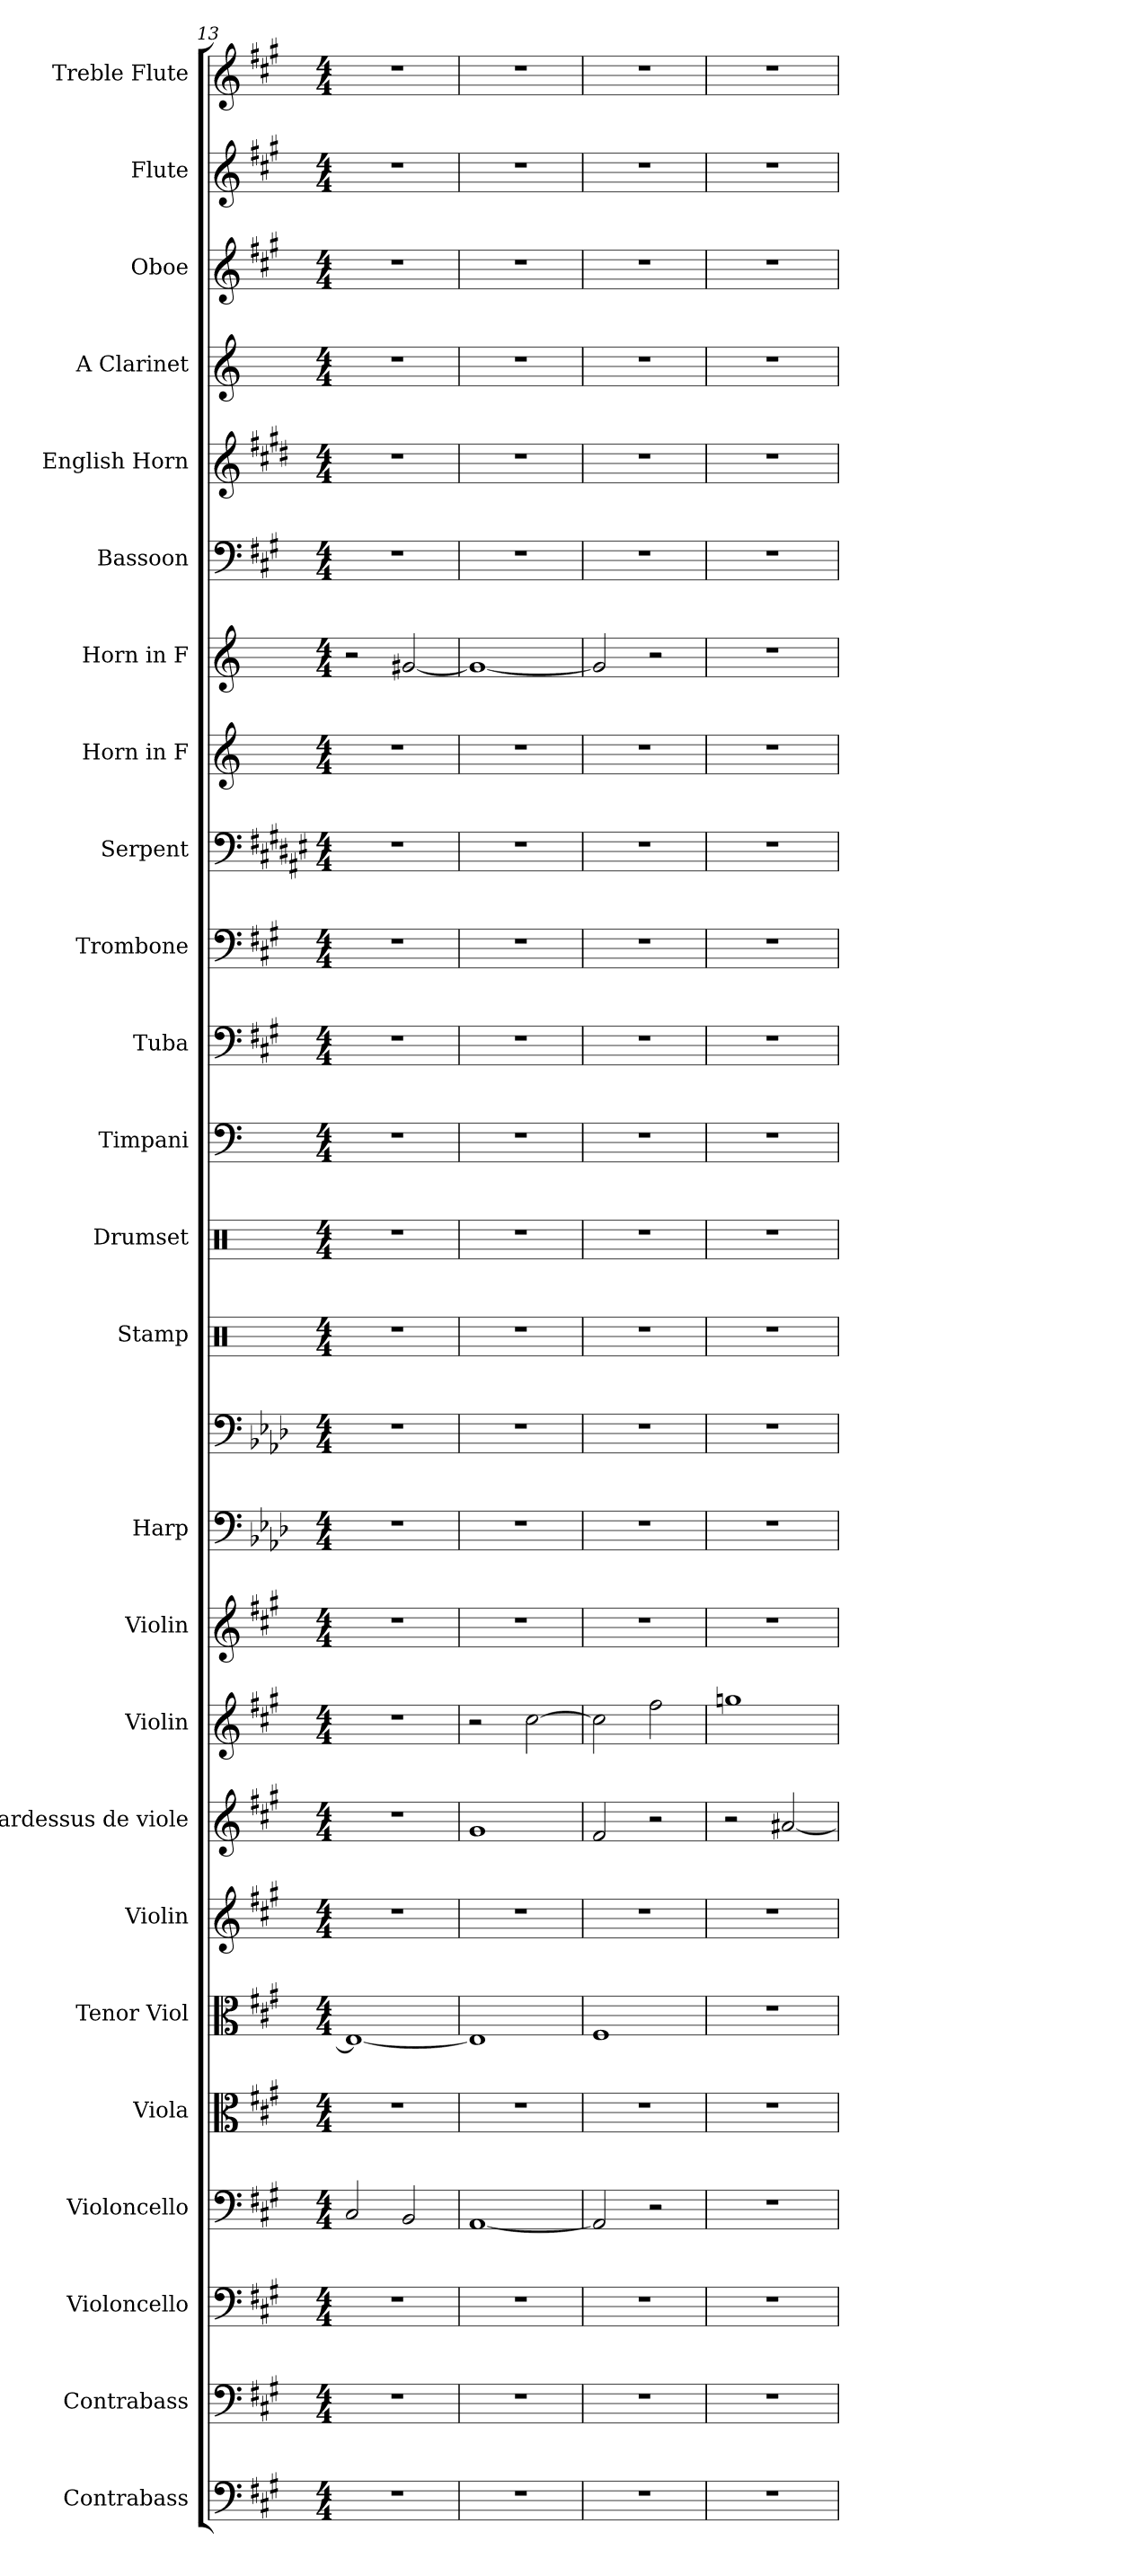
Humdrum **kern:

**kern	**kern	**kern	**kern	**kern	**kern	**kern	**kern	**kern	**kern	**kern	**kern	**kern	**kern	**kern	**kern	**kern	**kern	**kern	**kern	**kern	**kern	**kern	**kern	**kern	**kern
*part25	*part24	*part23	*part22	*part21	*part20	*part19	*part18	*part17	*part16	*part15	*part15	*part14	*part13	*part12	*part11	*part10	*part9	*part8	*part7	*part6	*part5	*part4	*part3	*part2	*part1
*staff26	*staff25	*staff24	*staff23	*staff22	*staff21	*staff20	*staff19	*staff18	*staff17	*staff16	*staff15	*staff14	*staff13	*staff12	*staff11	*staff10	*staff9	*staff8	*staff7	*staff6	*staff5	*staff4	*staff3	*staff2	*staff1
*I"Contrabass	*I"Contrabass	*I"Violoncello	*I"Violoncello	*I"Viola	*I"Tenor Viol	*I"Violin	*I"Pardessus de viole	*I"Violin	*I"Violin	*I"Harp	*	*I"Stamp	*I"Drumset	*I"Timpani	*I"Tuba	*I"Trombone	*I"Serpent	*I"Horn in F	*I"Horn in F	*I"Bassoon	*I"English Horn	*I"A Clarinet	*I"Oboe	*I"Flute	*I"Treble Flute
*I'Cb.	*I'Cb.	*I'Vc.	*I'Vc.	*I'Vla.	*I'T. Vl.	*I'Vln.	*I'Pds. v.	*I'Vln.	*I'Vln.	*I'Hrp.	*	*I'Sta.	*I'Drs.	*I'Timp.	*I'Tba.	*I'Tbn.	*I'Spt.	*	*	*I'Bsn.	*I'E. Hn.	*I'A Cl.	*I'Ob.	*I'Fl.	*I'Tr. Fl.
*clefF4	*clefF4	*clefF4	*clefF4	*clefC3	*clefC3	*clefG2	*clefG2	*clefG2	*clefG2	*clefF4	*clefF4	*clefX	*clefX	*clefF4	*clefF4	*clefF4	*clefF4	*clefG2	*clefG2	*clefF4	*clefG2	*clefG2	*clefG2	*clefG2	*clefG2
*ITrd7c12	*ITrd7c12	*	*	*	*	*	*	*	*	*	*	*	*	*	*	*	*ITrd1c2	*ITrd4c7	*ITrd4c7	*	*ITrd4c7	*ITrd2c3	*	*	*ITrd-4c-7
*k[f#c#g#]	*k[f#c#g#]	*k[f#c#g#]	*k[f#c#g#]	*k[f#c#g#]	*k[f#c#g#]	*k[f#c#g#]	*k[f#c#g#]	*k[f#c#g#]	*k[f#c#g#]	*k[b-e-a-d-]	*k[b-e-a-d-]	*k[]	*k[]	*k[]	*k[f#c#g#]	*k[f#c#g#]	*k[f#c#g#d#]	*k[b-]	*k[b-]	*k[f#c#g#]	*k[f#c#g#]	*k[f#c#g#]	*k[f#c#g#]	*k[f#c#g#]	*k[f#c#g#d#]
*M4/4	*M4/4	*M4/4	*M4/4	*M4/4	*M4/4	*M4/4	*M4/4	*M4/4	*M4/4	*M4/4	*M4/4	*M4/4	*M4/4	*M4/4	*M4/4	*M4/4	*M4/4	*M4/4	*M4/4	*M4/4	*M4/4	*M4/4	*M4/4	*M4/4	*M4/4
=13	=13	=13	=13	=13	=13	=13	=13	=13	=13	=13	=13	=13	=13	=13	=13	=13	=13	=13	=13	=13	=13	=13	=13	=13	=13
1r	1r	1r	2C#/	1r	1E#_	1r	1r	1r	1r	1r	1r	1r	1r	1r	1r	1r	1r	1r	2r	1r	1r	1r	1r	1r	1r
.	.	.	2BB/	.	.	.	.	.	.	.	.	.	.	.	.	.	.	.	[2c#X/	.	.	.	.	.	.
=14	=14	=14	=14	=14	=14	=14	=14	=14	=14	=14	=14	=14	=14	=14	=14	=14	=14	=14	=14	=14	=14	=14	=14	=14	=14
1r	1r	1r	[1AA	1r	1E#]	1r	1g#	2r	1r	1r	1r	1r	1r	1r	1r	1r	1r	1r	1c#_	1r	1r	1r	1r	1r	1r
.	.	.	.	.	.	.	.	[2cc#\	.	.	.	.	.	.	.	.	.	.	.	.	.	.	.	.	.
=15	=15	=15	=15	=15	=15	=15	=15	=15	=15	=15	=15	=15	=15	=15	=15	=15	=15	=15	=15	=15	=15	=15	=15	=15	=15
1r	1r	1r	2AA/]	1r	1F#	1r	2f#/	2cc#\]	1r	1r	1r	1r	1r	1r	1r	1r	1r	1r	2c#/]	1r	1r	1r	1r	1r	1r
.	.	.	2r	.	.	.	2r	2ff#\	.	.	.	.	.	.	.	.	.	.	2r	.	.	.	.	.	.
=16	=16	=16	=16	=16	=16	=16	=16	=16	=16	=16	=16	=16	=16	=16	=16	=16	=16	=16	=16	=16	=16	=16	=16	=16	=16
1r	1r	1r	1r	1r	1r	1r	2r	1ggn	1r	1r	1r	1r	1r	1r	1r	1r	1r	1r	1r	1r	1r	1r	1r	1r	1r
.	.	.	.	.	.	.	[2a#X/	.	.	.	.	.	.	.	.	.	.	.	.	.	.	.	.	.	.
=	=	=	=	=	=	=	=	=	=	=	=	=	=	=	=	=	=	=	=	=	=	=	=	=	=
*-	*-	*-	*-	*-	*-	*-	*-	*-	*-	*-	*-	*-	*-	*-	*-	*-	*-	*-	*-	*-	*-	*-	*-	*-	*-
